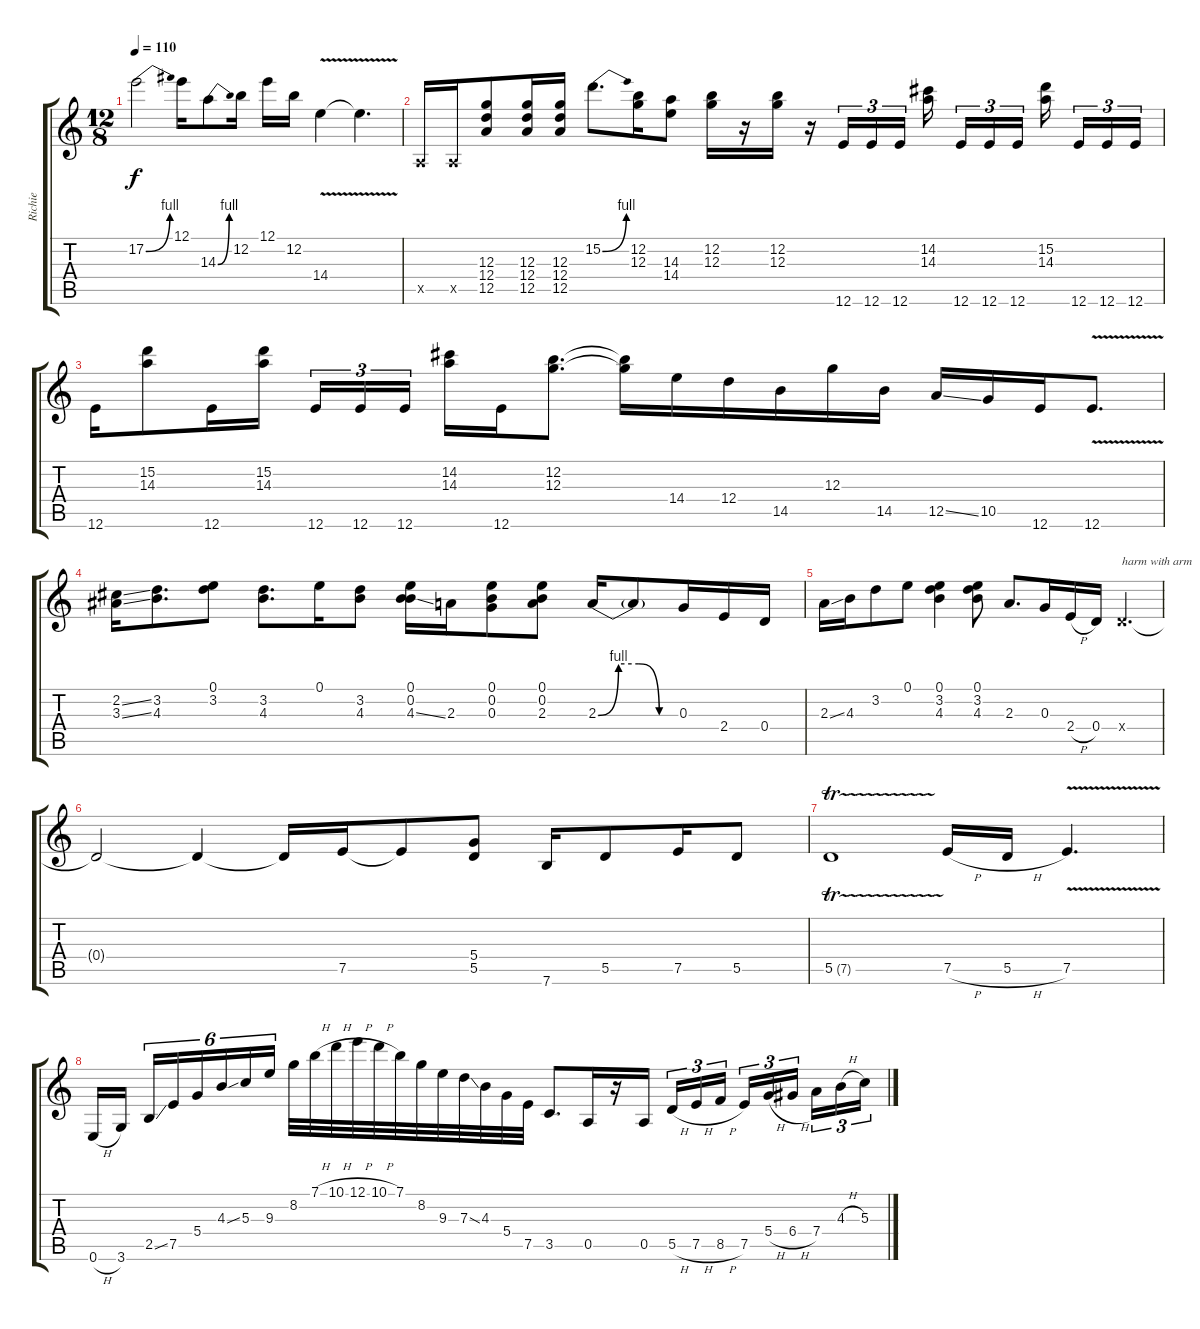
\track ("Richie" "Richie") {instrument distortionguitar}
\staff {score tabs}
\tuning (E4 B3 G3 D3 A2 E2) {hide}
\ts (12 8)
\tempo 110
\clef g2
\ks c
17.2{be (bend 0 0 60 4)}.2{dy f} 12.1.16 14.3{be (bend 0 0 60 4)}.8 12.2.16 12.1.16 12.2.16 14.4{v}.4 14.4{t}.4{d} |
0.5{x}.16 0.5{x}.16 (12.3 12.4 12.5).8 (12.3 12.4 12.5).16 (12.3 12.4 12.5).16 15.2{be (bend 0 0 60 4)}.8{d} (12.2 12.3).16 (14.3 14.4).8 (12.2 12.3).16 r.16 (12.2 12.3).16 r.16 12.6.16{tu (3 2)} 12.6.16{tu (3 2)} 12.6.16{tu (3 2)} (14.2 14.3).16 12.6.16{tu (3 2)} 12.6.16{tu (3 2)} 12.6.16{tu (3 2)} (15.2 14.3).16 12.6.16{tu (3 2)} 12.6.16{tu (3 2)} 12.6.16{tu (3 2)} |
12.6.16 (15.2 14.3).8 12.6.16 (15.2 14.3).16 12.6.16{tu (3 2)} 12.6.16{tu (3 2)} 12.6.16{tu (3 2)} (14.2 14.3).16 12.6.16 (12.2 12.3).8{d} (12.2{t} 12.3{t}).16 14.4.16 12.4.16 14.5.16 12.3.16 14.5.16 12.5{ss}.16 10.5.16 12.6.16 12.6{v}.8{d} |
(2.2{ss} 3.3{ss}).16 (3.2 4.3).8{d} (0.1 3.2).8 (3.2 4.3).8{d} 0.1.16 (3.2 4.3).8 (0.1 0.2 4.3{ss}).16 2.3.16 (0.1 0.2 0.3).8 (0.1 0.2 2.3).8 2.3{be (custom 0 0 15 4 30 4 45 0 60 0)}.16 2.3{t}.8 0.3.16 2.4.16 0.4.16 |
2.3{ss}.16 4.3.16 3.2.8 0.1.8 (0.1 3.2 4.3).4 (0.1 3.2 4.3).8 2.3.8{d} 0.3.16 2.4{h}.16 0.4.16 0.4{x}.4{d txt "harm with arm"} |
0.4{t}.2 0.4{t}.4 0.4{t}.16 7.5.16 7.5{t}.8 (5.4 5.5).8 7.6.16 5.5.8 7.5.16 5.5.8 |
5.5{tr (7 32)}.1 7.5{h}.16 5.5{h}.16 7.5{v}.4{d} |
0.6{h}.16 3.6.16 2.5{ss}.16{tu (6 4)} 7.5.16{tu (6 4)} 5.4.16{tu (6 4)} 4.3{ss}.16{tu (6 4)} 5.3.16{tu (6 4)} 9.3.16{tu (6 4)} 8.2.32 7.1{h}.32 10.1{h}.32 12.1{h}.32 10.1{h}.32 7.1.32 8.2.32 9.3.32 7.3{ss}.32 4.3.32 5.4.32 7.5.32 3.5.8{d} 0.5.16 r.16 0.5.16 5.5{h}.16{tu (3 2)} 7.5{h}.16{tu (3 2)} 8.5{h}.16{tu (3 2)} 7.5.16{tu (3 2)} 5.4{h}.16{tu (3 2)} 6.4{h}.16{tu (3 2)} 7.4.16{tu (3 2)} 4.3{h}.16{tu (3 2)} 5.3.16{tu (3 2)}
